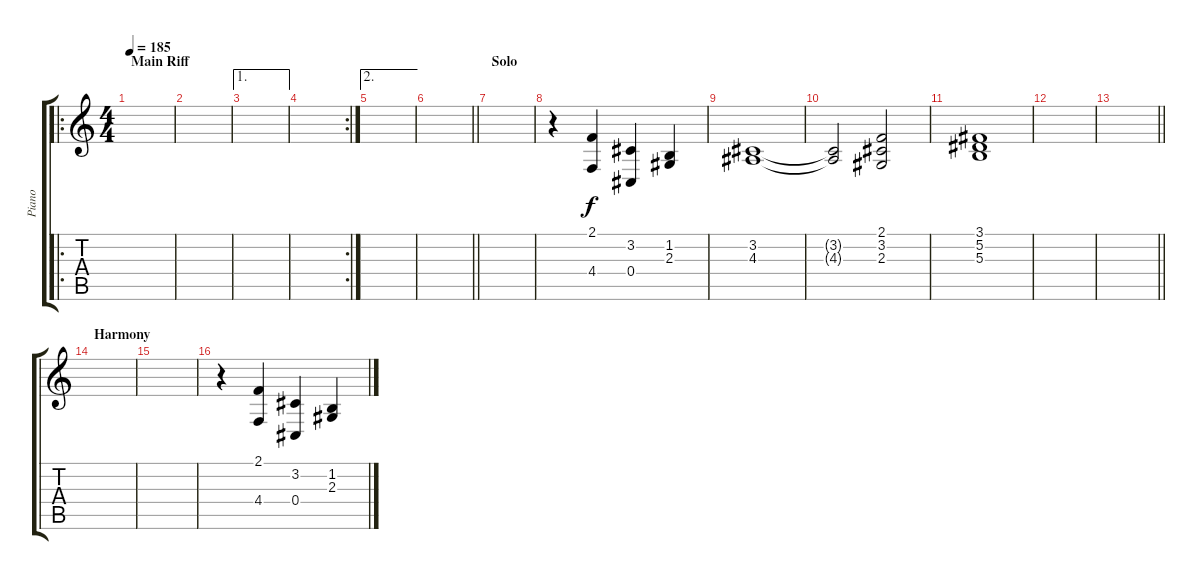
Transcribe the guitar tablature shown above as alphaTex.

\track ("Piano" "Piano") {instrument acousticgrandpiano}
\staff {score tabs}
\tuning (Eb4 Bb3 Gb3 Db3 Ab2 Eb2) {hide}
\ro
\ts (4 4)
\section ("" "Main Riff")
\tempo 185
\clef g2
\ks c
|
|
\ae 1
|
\rc 2
|
\ae 2
|
\barLineRight lightlight
|
\section ("" "Solo")
|
r.4 (2.1 4.4).4 (3.2 0.4).4 (1.2 2.3).4 |
(3.2 4.3).1 |
(3.2{t} 4.3{t}).2 (2.1 3.2 2.3).2 |
(3.1 5.2 5.3).1 |
|
\barLineRight lightlight
|
\section ("" "Harmony")
|
|
r.4 (2.1 4.4).4 (3.2 0.4).4 (1.2 2.3).4
